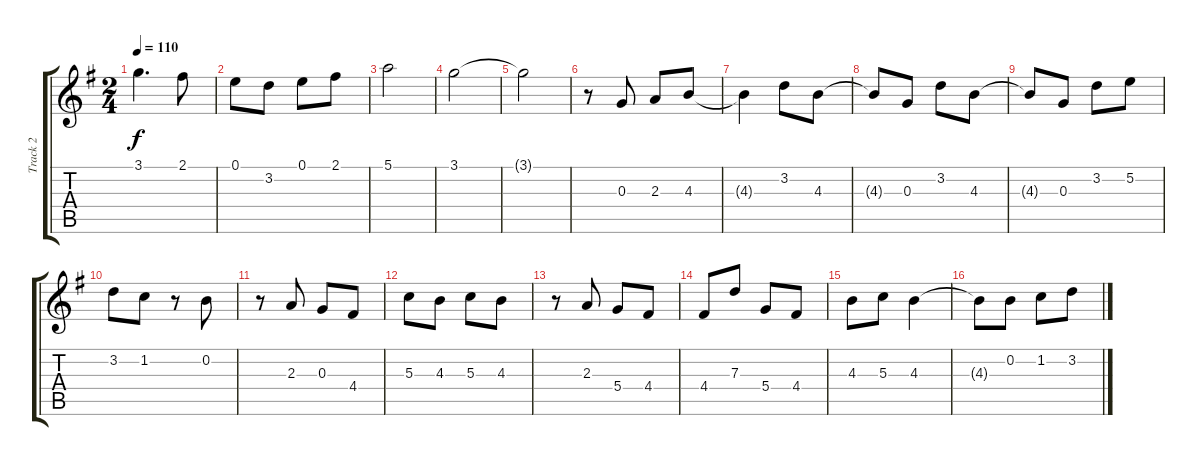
\track ("Track 2" "Track 2") {instrument acousticguitarnylon}
\staff {score tabs}
\tuning (E4 B3 G3 D3 A2 E2) {hide}
\ts (2 4)
\tempo 110
\clef g2
\ks g
3.1.4{d dy f} 2.1.8 |
0.1.8 3.2.8 0.1.8 2.1.8 |
5.1.2 |
3.1.2 |
3.1{t}.2 |
r.8 0.3.8 2.3.8 4.3.8 |
4.3{t}.4 3.2.8 4.3.8 |
4.3{t}.8 0.3.8 3.2.8 4.3.8 |
4.3{t}.8 0.3.8 3.2.8 5.2.8 |
3.2.8 1.2.8 r.8 0.2.8 |
r.8 2.3.8 0.3.8 4.4.8 |
5.3.8 4.3.8 5.3.8 4.3.8 |
r.8 2.3.8 5.4.8 4.4.8 |
4.4.8 7.3.8 5.4.8 4.4.8 |
4.3.8 5.3.8 4.3.4 |
4.3{t}.8 0.2.8 1.2.8 3.2.8
